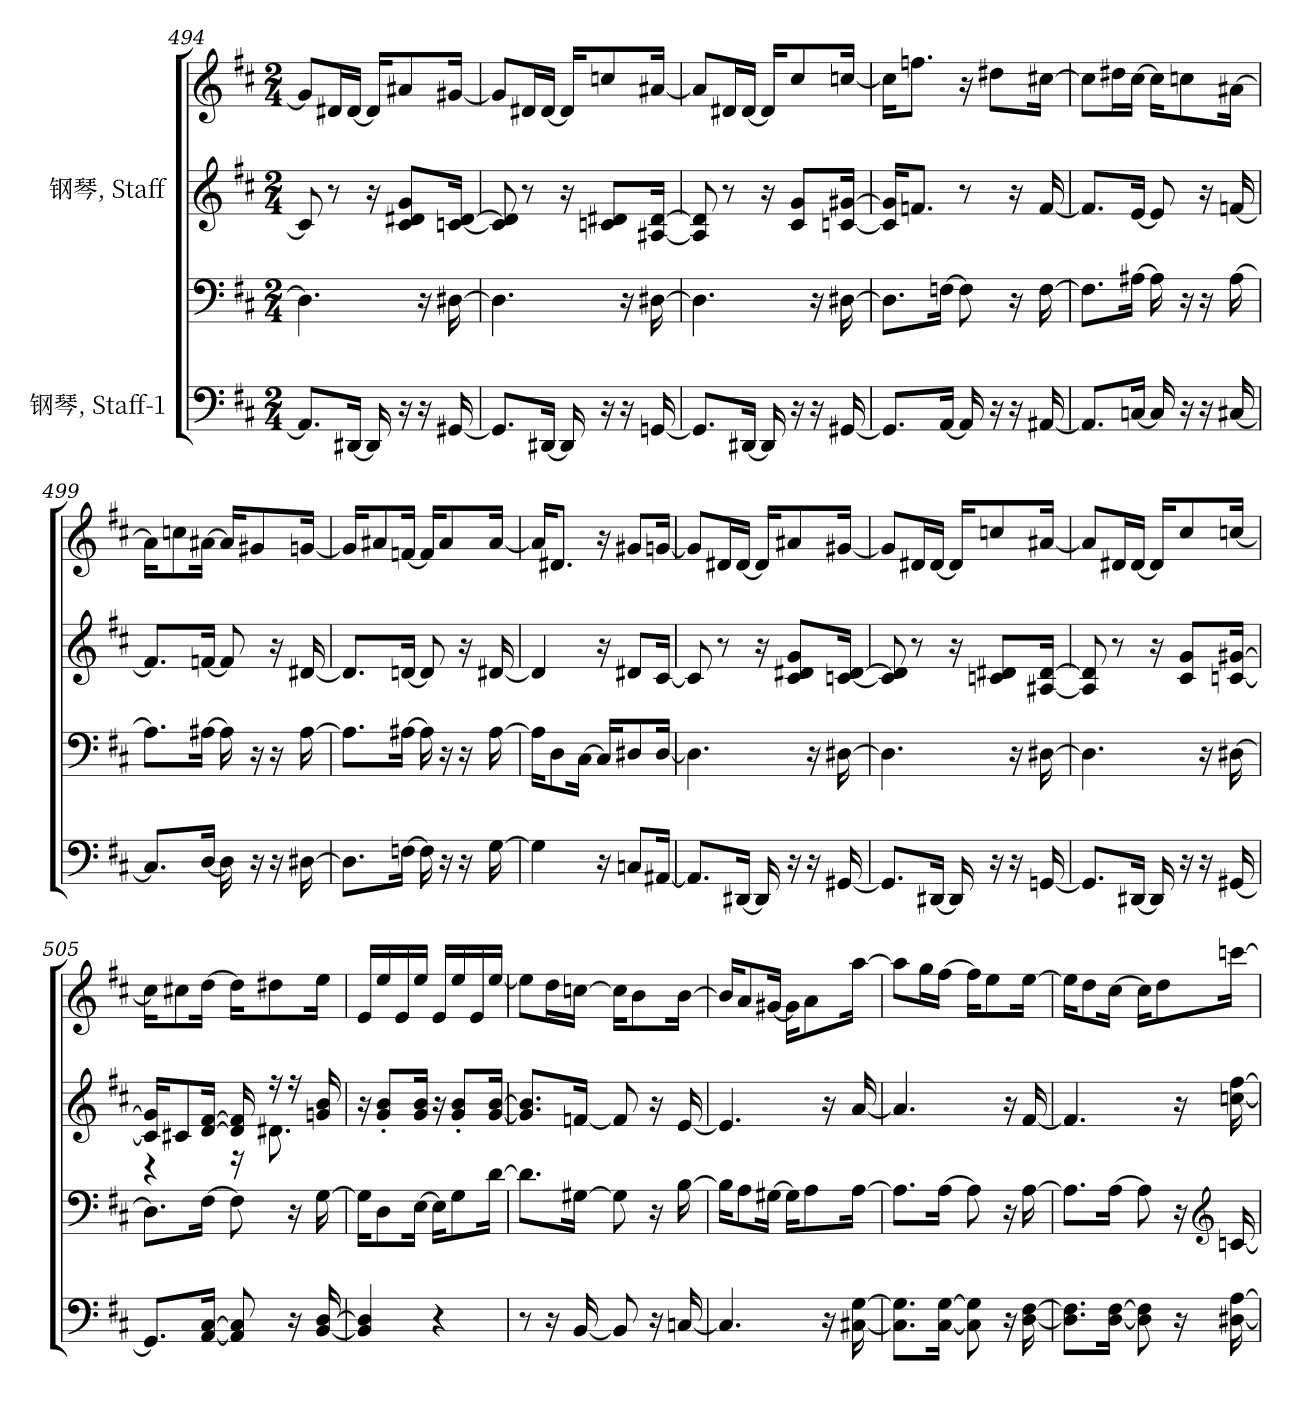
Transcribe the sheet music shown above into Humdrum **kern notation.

**kern	**kern	**kern	**kern
*part2	*part2	*part1	*part1
*staff4	*staff3	*staff2	*staff1
*I"钢琴, Staff-1	*	*I"钢琴, Staff	*
!!LO:LB:g=z
*clefF4	*clefF4	*clefG2	*clefG2
*k[f#c#]	*k[f#c#]	*k[f#c#]	*k[f#c#]
*M2/4	*M2/4	*M2/4	*M2/4
=494	=494	=494	=494
8.AA#/L]	4.D#\]	8c#/]	8g/L]
.	.	8r	16d#X/L
[16DD#X/Jk	.	.	[16d#/JJ
16DD#/]	.	16r	16d#/KL]
16r	.	8c#/ 8d#X/ 8g/L	8a#X/
16r	16r	.	.
[16GG#X/	[16D#X\	[16cn/ [16d#/Jk	[16g#X/Jk
=495	=495	=495	=495
8.GG#/L]	4.D#\]	8c/] 8d#/]	8g#/L]
.	.	8r	16d#X/L
[16DD#X/Jk	.	.	[16d#/JJ
16DD#/]	.	16r	16d#/KL]
16r	.	8cn/ 8d#X/L	8ccn/
16r	16r	.	.
[16GGn/	[16D#X\	[16A#X/ [16d#/Jk	[16a#X/Jk
=496	=496	=496	=496
8.GG/L]	4.D#\]	8A#/] 8d#/]	8a#/L]
.	.	8r	16d#X/L
[16DD#X/Jk	.	.	[16d#/JJ
16DD#/]	.	16r	16d#/KL]
16r	.	8c#/ 8g/L	8cc#/
16r	16r	.	.
[16GG#X/	[16D#X\	[16cn/ [16g#X/Jk	[16ccn/Jk
!!LO:PB:g=z
=497	=497	=497	=497
8.GG#/L]	8.D#\L]	16c/] 16g#/]KL	16cc\KL]
.	.	8.fn/J	8.ffn\J
[16AA/Jk	[16Fn\Jk	.	.
16AA/]	8F\]	8r	16r
16r	.	.	8dd#X\L
16r	16r	16r	.
[16AA#X/	[16F\	[16f/	[16cc#X\Jk
=498	=498	=498	=498
8.AA#/L]	8.F\L]	8.f/L]	8cc#\L]
.	.	.	16dd#X\L
[16Cn/Jk	[16A#X\Jk	[16e/Jk	[16cc#\JJ
16C/]	16A#\]	8e/]	16cc#\KL]
16r	16r	.	8ccn\
16r	16r	16r	.
[16C#X/	[16A#\	[16fn/	[16a#X\Jk
=499	=499	=499	=499
8.C#/L]	8.A#\L]	8.f/L]	16a#\KL]
.	.	.	8ccn\
[16D/Jk	[16A#X\Jk	[16fn/Jk	[16a#X\Jk
16D\]	16A#\]	8f/]	16a#/KL]
16r	16r	.	8g#X/
16r	16r	16r	.
[16D#X\	[16A#\	[16d#X/	[16gn/Jk
!!LO:LB:g=z
=500	=500	=500	=500
8.D#\L]	8.A#\L]	8.d#/L]	16g/KL]
.	.	.	8a#X/
[16Fn\Jk	[16A#X\Jk	[16dn/Jk	[16fn/Jk
16F\]	16A#\]	8d/]	16f/KL]
16r	16r	.	8a#/
16r	16r	16r	.
[16G\	[16A#\	[16d#X/	[16a#/Jk
=501	=501	=501	=501
4G\]	16A#\KL]	4d#/]	16a#/KL]
.	8D\	.	8.d#X/J
.	[16C#\Jk	.	.
16r	16C#/KL]	16r	16r
8Cn/L	8D#X/	8d#X/L	8g#X/L
[16AA#X/Jk	[16D#/Jk	[16c#/Jk	[16gn/Jk
=502	=502	=502	=502
8.AA#/L]	4.D#\]	8c#/]	8g/L]
.	.	8r	16d#X/L
[16DD#X/Jk	.	.	[16d#/JJ
16DD#/]	.	16r	16d#/KL]
16r	.	8c#/ 8d#X/ 8g/L	8a#X/
16r	16r	.	.
[16GG#X/	[16D#X\	[16cn/ [16d#/Jk	[16g#X/Jk
!!LO:LB:g=z
=503	=503	=503	=503
8.GG#/L]	4.D#\]	8c/] 8d#/]	8g#/L]
.	.	8r	16d#X/L
[16DD#X/Jk	.	.	[16d#/JJ
16DD#/]	.	16r	16d#/KL]
16r	.	8cn/ 8d#X/L	8ccn/
16r	16r	.	.
[16GGn/	[16D#X\	[16A#X/ [16d#/Jk	[16a#X/Jk
=504	=504	=504	=504
8.GG/L]	4.D#\]	8A#/] 8d#/]	8a#/L]
.	.	8r	16d#X/L
[16DD#X/Jk	.	.	[16d#/JJ
16DD#/]	.	16r	16d#/KL]
16r	.	8c#/ 8g/L	8cc#/
16r	16r	.	.
[16GG#X/	[16D#X\	[16cn/ [16g#X/Jk	[16ccn/Jk
=505	=505	=505	=505
*	*	*^	*
8.GG#/L]	8.D#\L]	16c/] 16g#/]KL	4r	16cc\KL]
.	.	8c#X/	.	8cc#X\
[16AA/ [16C#/Jk	[16F#\Jk	[16d/ [16f#/Jk	.	[16dd\Jk
8AA/] 8C#/]	8F#\]	16d/] 16f#/]	16r	16dd\KL]
.	.	16r	8.d#X\	8dd#X\
16r	16r	16r	.	.
[16BB/ [16D/	[16G\	16gn/ 16b/	.	16ee\Jk
*	*	*v	*v	*
!!LO:PB:g=z
=506	=506	=506	=506
4BB/] 4D/]	16G\KL]	16r	16e/LL
.	8D\	8g/' 8b/'L	16ee/
.	.	.	16e/
.	[16E\Jk	16g/ 16b/Jk	16ee/JJ
4r	16E\KL]	16r	16e/LL
.	8G\	8g/' 8b/'L	16ee/
.	.	.	16e/
.	[16d\Jk	[16g/ [16b/Jk	[16ee/JJ
=507	=507	=507	=507
8r	8.d\L]	8.g/] 8.b/]L	8ee\L]
16r	.	.	16dd\L
[16BB/	[16G#X\Jk	[16fn/Jk	[16ccn\JJ
8BB/]	8G#\]	8f/]	16cc\KL]
.	.	.	8b\
16r	16r	16r	.
[16Cn/	[16B\	[16e/	[16b\Jk
=508	=508	=508	=508
4.C/]	16B\KL]	4.e/]	16b/KL]
.	8A\	.	8a/
.	[16G#X\Jk	.	[16g#X/Jk
.	16G#\KL]	.	16g#\KL]
.	8A\	.	8a\
16r	.	16r	.
[16C#X\ [16G\	[16A\Jk	[16a/	[16aa\Jk
=509	=509	=509	=509
8.C#\] 8.G\]L	8.A\L]	4.a/]	8aa\L]
.	.	.	16gg\L
[16C#\ [16G\Jk	[16A\Jk	.	[16ff#\JJ
8C#\] 8G\]	8A\]	.	16ff#\KL]
.	.	.	8ee\
16r	16r	16r	.
[16D\ [16F#\	[16A\	[16f#/	[16ee\Jk
!!LO:LB:g=z
=510	=510	=510	=510
8.D\] 8.F#\]L	8.A\L]	4.f#/]	16ee\KL]
.	.	.	8dd\
[16D\ [16F#\Jk	[16A\Jk	.	[16cc#\Jk
8D\] 8F#\]	8A\]	.	16cc#\KL]
.	.	.	8dd\
16r	16r	16r	.
*	*clefG2	*	*
[16D#X\ [16A\	[16cn/	[16ccn\ [16ff#\	[16cccn\Jk
=	=	=	=
*-	*-	*-	*-
